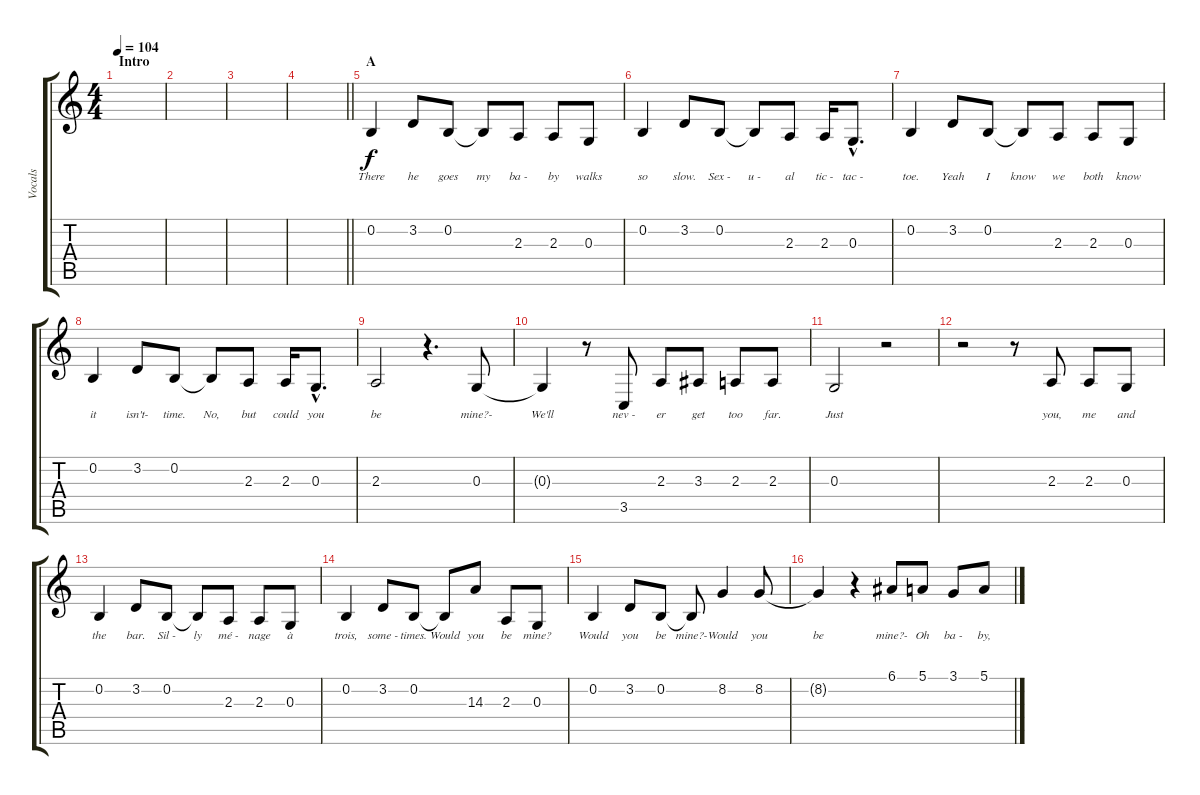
\track ("Vocals" "Vocals") {instrument tenorsax}
\staff {score tabs}
\tuning (E4 B3 G3 D3 A2 D2) {hide}
\ts (4 4)
\section ("" "Intro")
\tempo 104
\clef g2
\ks c
|
|
|
\barLineRight lightlight
|
\section ("" "A")
0.2.4{lyrics (0 "There") lyrics (1 "") lyrics (2 "") lyrics (3 "") lyrics (4 "")} 3.2.8{lyrics (0 "he") lyrics (1 "") lyrics (2 "") lyrics (3 "") lyrics (4 "")} 0.2.8{lyrics (0 "goes") lyrics (1 "") lyrics (2 "") lyrics (3 "") lyrics (4 "")} 0.2{t}.8{lyrics (0 "my") lyrics (1 "") lyrics (2 "") lyrics (3 "") lyrics (4 "")} 2.3.8{lyrics (0 "ba -") lyrics (1 "") lyrics (2 "") lyrics (3 "") lyrics (4 "")} 2.3.8{lyrics (0 "by") lyrics (1 "") lyrics (2 "") lyrics (3 "") lyrics (4 "")} 0.3.8{lyrics (0 "walks") lyrics (1 "") lyrics (2 "") lyrics (3 "") lyrics (4 "")} |
0.2.4{lyrics (0 "so") lyrics (1 "") lyrics (2 "") lyrics (3 "") lyrics (4 "")} 3.2.8{lyrics (0 "slow.") lyrics (1 "") lyrics (2 "") lyrics (3 "") lyrics (4 "")} 0.2.8{lyrics (0 "Sex -") lyrics (1 "") lyrics (2 "") lyrics (3 "") lyrics (4 "")} 0.2{t}.8{lyrics (0 "u -") lyrics (1 "") lyrics (2 "") lyrics (3 "") lyrics (4 "")} 2.3.8{lyrics (0 "al") lyrics (1 "") lyrics (2 "") lyrics (3 "") lyrics (4 "")} 2.3.16{lyrics (0 "tic -") lyrics (1 "") lyrics (2 "") lyrics (3 "") lyrics (4 "")} 0.3{hac}.8{d lyrics (0 "tac -") lyrics (1 "") lyrics (2 "") lyrics (3 "") lyrics (4 "")} |
0.2.4{lyrics (0 "toe.") lyrics (1 "") lyrics (2 "") lyrics (3 "") lyrics (4 "")} 3.2.8{lyrics (0 "Yeah") lyrics (1 "") lyrics (2 "") lyrics (3 "") lyrics (4 "")} 0.2.8{lyrics (0 "I") lyrics (1 "") lyrics (2 "") lyrics (3 "") lyrics (4 "")} 0.2{t}.8{lyrics (0 "know") lyrics (1 "") lyrics (2 "") lyrics (3 "") lyrics (4 "")} 2.3.8{lyrics (0 "we") lyrics (1 "") lyrics (2 "") lyrics (3 "") lyrics (4 "")} 2.3.8{lyrics (0 "both") lyrics (1 "") lyrics (2 "") lyrics (3 "") lyrics (4 "")} 0.3.8{lyrics (0 "know") lyrics (1 "") lyrics (2 "") lyrics (3 "") lyrics (4 "")} |
0.2.4{lyrics (0 "it") lyrics (1 "") lyrics (2 "") lyrics (3 "") lyrics (4 "")} 3.2.8{lyrics (0 "isn't-") lyrics (1 "") lyrics (2 "") lyrics (3 "") lyrics (4 "")} 0.2.8{lyrics (0 "time.") lyrics (1 "") lyrics (2 "") lyrics (3 "") lyrics (4 "")} 0.2{t}.8{lyrics (0 "No,") lyrics (1 "") lyrics (2 "") lyrics (3 "") lyrics (4 "")} 2.3.8{lyrics (0 "but") lyrics (1 "") lyrics (2 "") lyrics (3 "") lyrics (4 "")} 2.3.16{lyrics (0 "could") lyrics (1 "") lyrics (2 "") lyrics (3 "") lyrics (4 "")} 0.3{hac}.8{d lyrics (0 "you") lyrics (1 "") lyrics (2 "") lyrics (3 "") lyrics (4 "")} |
2.3.2{lyrics (0 "be") lyrics (1 "") lyrics (2 "") lyrics (3 "") lyrics (4 "")} r.4{d} 0.3.8{lyrics (0 "mine?-") lyrics (1 "") lyrics (2 "") lyrics (3 "") lyrics (4 "")} |
0.3{t}.4{lyrics (0 "We'll") lyrics (1 "") lyrics (2 "") lyrics (3 "") lyrics (4 "")} r.8 3.5.8{lyrics (0 "nev -") lyrics (1 "") lyrics (2 "") lyrics (3 "") lyrics (4 "")} 2.3.8{lyrics (0 "er") lyrics (1 "") lyrics (2 "") lyrics (3 "") lyrics (4 "")} 3.3.8{lyrics (0 "get") lyrics (1 "") lyrics (2 "") lyrics (3 "") lyrics (4 "")} 2.3.8{lyrics (0 "too") lyrics (1 "") lyrics (2 "") lyrics (3 "") lyrics (4 "")} 2.3.8{lyrics (0 "far.") lyrics (1 "") lyrics (2 "") lyrics (3 "") lyrics (4 "")} |
0.3.2{lyrics (0 "Just") lyrics (1 "") lyrics (2 "") lyrics (3 "") lyrics (4 "")} r.2 |
r.2 r.8 2.3.8{lyrics (0 "you,") lyrics (1 "") lyrics (2 "") lyrics (3 "") lyrics (4 "")} 2.3.8{lyrics (0 "me") lyrics (1 "") lyrics (2 "") lyrics (3 "") lyrics (4 "")} 0.3.8{lyrics (0 "and") lyrics (1 "") lyrics (2 "") lyrics (3 "") lyrics (4 "")} |
0.2.4{lyrics (0 "the") lyrics (1 "") lyrics (2 "") lyrics (3 "") lyrics (4 "")} 3.2.8{lyrics (0 "bar.") lyrics (1 "") lyrics (2 "") lyrics (3 "") lyrics (4 "")} 0.2.8{lyrics (0 "Sil -") lyrics (1 "") lyrics (2 "") lyrics (3 "") lyrics (4 "")} 0.2{t}.8{lyrics (0 "ly") lyrics (1 "") lyrics (2 "") lyrics (3 "") lyrics (4 "")} 2.3.8{lyrics (0 "mé -") lyrics (1 "") lyrics (2 "") lyrics (3 "") lyrics (4 "")} 2.3.8{lyrics (0 "nage") lyrics (1 "") lyrics (2 "") lyrics (3 "") lyrics (4 "")} 0.3.8{lyrics (0 "à") lyrics (1 "") lyrics (2 "") lyrics (3 "") lyrics (4 "")} |
0.2.4{lyrics (0 "trois,") lyrics (1 "") lyrics (2 "") lyrics (3 "") lyrics (4 "")} 3.2.8{lyrics (0 "some -") lyrics (1 "") lyrics (2 "") lyrics (3 "") lyrics (4 "")} 0.2.8{lyrics (0 "times.") lyrics (1 "") lyrics (2 "") lyrics (3 "") lyrics (4 "")} 0.2{t}.8{lyrics (0 "Would") lyrics (1 "") lyrics (2 "") lyrics (3 "") lyrics (4 "")} 14.3.8{lyrics (0 "you") lyrics (1 "") lyrics (2 "") lyrics (3 "") lyrics (4 "")} 2.3.8{lyrics (0 "be") lyrics (1 "") lyrics (2 "") lyrics (3 "") lyrics (4 "")} 0.3.8{lyrics (0 "mine?") lyrics (1 "") lyrics (2 "") lyrics (3 "") lyrics (4 "")} |
0.2.4{lyrics (0 "Would") lyrics (1 "") lyrics (2 "") lyrics (3 "") lyrics (4 "")} 3.2.8{lyrics (0 "you") lyrics (1 "") lyrics (2 "") lyrics (3 "") lyrics (4 "")} 0.2.8{lyrics (0 "be") lyrics (1 "") lyrics (2 "") lyrics (3 "") lyrics (4 "")} 0.2{t}.8{lyrics (0 "mine?-") lyrics (1 "") lyrics (2 "") lyrics (3 "") lyrics (4 "")} 8.2.4{lyrics (0 "Would") lyrics (1 "") lyrics (2 "") lyrics (3 "") lyrics (4 "")} 8.2.8{lyrics (0 "you") lyrics (1 "") lyrics (2 "") lyrics (3 "") lyrics (4 "")} |
8.2{t}.4{lyrics (0 "be") lyrics (1 "") lyrics (2 "") lyrics (3 "") lyrics (4 "")} r.4 6.1.8{lyrics (0 "mine?-") lyrics (1 "") lyrics (2 "") lyrics (3 "") lyrics (4 "")} 5.1.8{lyrics (0 "Oh") lyrics (1 "") lyrics (2 "") lyrics (3 "") lyrics (4 "")} 3.1.8{lyrics (0 "ba -") lyrics (1 "") lyrics (2 "") lyrics (3 "") lyrics (4 "")} 5.1.8{lyrics (0 "by,") lyrics (1 "") lyrics (2 "") lyrics (3 "") lyrics (4 "")}
